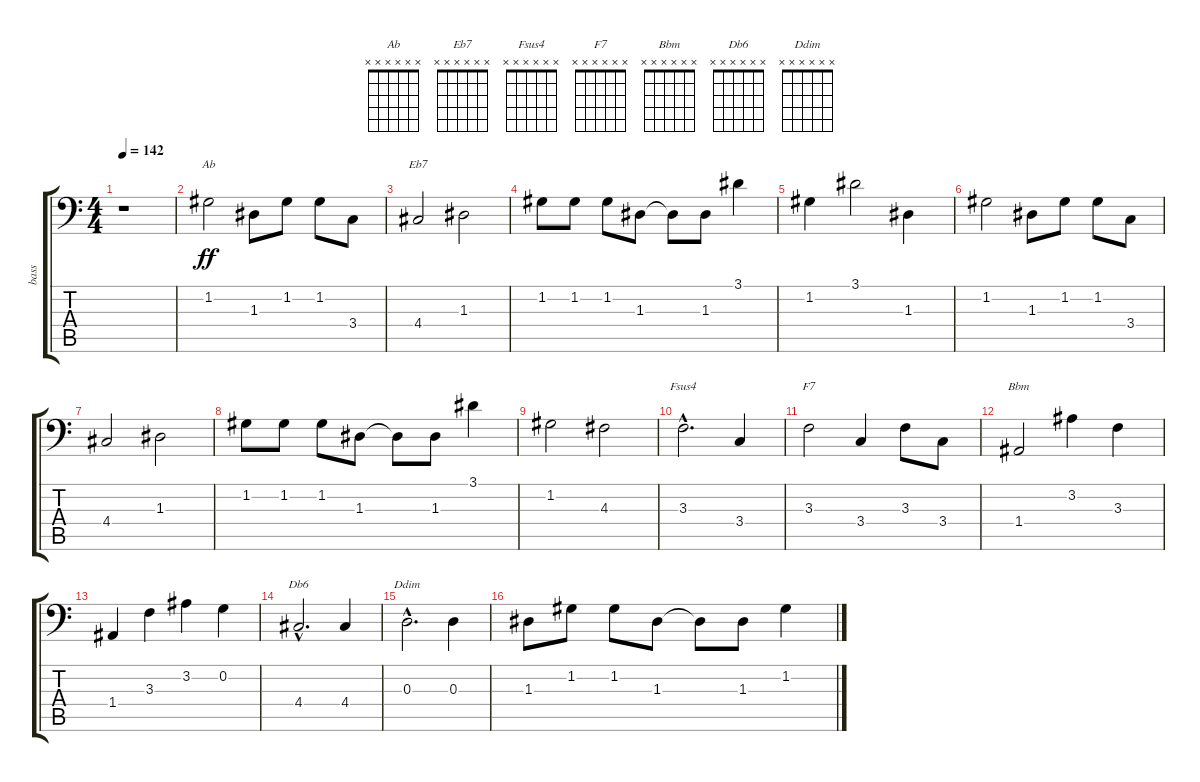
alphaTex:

\track ("bass" "bass") {instrument acousticbass}
\staff {score tabs}
\tuning (C3 G2 D2 A1 E1 A0) {hide}
\chord ("Ab" x x x x x x) {firstfret 0}
\chord ("Eb7" x x x x x x) {firstfret 0}
\chord ("Fsus4" x x x x x x) {firstfret 0}
\chord ("F7" x x x x x x) {firstfret 0}
\chord ("Bbm" x x x x x x) {firstfret 0}
\chord ("Db6" x x x x x x) {firstfret 0}
\chord ("Ddim" x x x x x x) {firstfret 0}
\ts (4 4)
\tempo 142
\clef f4
\ks c
r.1{dy ff instrument acousticbass} |
1.2.2{ch "Ab"} 1.3.8 1.2.8 1.2.8 3.4.8 |
4.4.2{ch "Eb7"} 1.3.2 |
1.2.8 1.2.8 1.2.8 1.3.8 1.3{t}.8 1.3.8 3.1.4 |
1.2.4 3.1.2 1.3.4 |
1.2.2 1.3.8 1.2.8 1.2.8 3.4.8 |
4.4.2 1.3.2 |
1.2.8 1.2.8 1.2.8 1.3.8 1.3{t}.8 1.3.8 3.1.4 |
1.2.2 4.3.2 |
3.3{hac}.2{d ch "Fsus4"} 3.4.4 |
3.3.2{ch "F7"} 3.4.4 3.3.8 3.4.8 |
1.4.2{ch "Bbm"} 3.2.4 3.3.4 |
1.4.4 3.3.4 3.2.4 0.2.4 |
4.4{hac}.2{d ch "Db6"} 4.4.4 |
0.3{hac}.2{d ch "Ddim"} 0.3.4 |
1.3.8 1.2.8 1.2.8 1.3.8 1.3{t}.8 1.3.8 1.2.4
